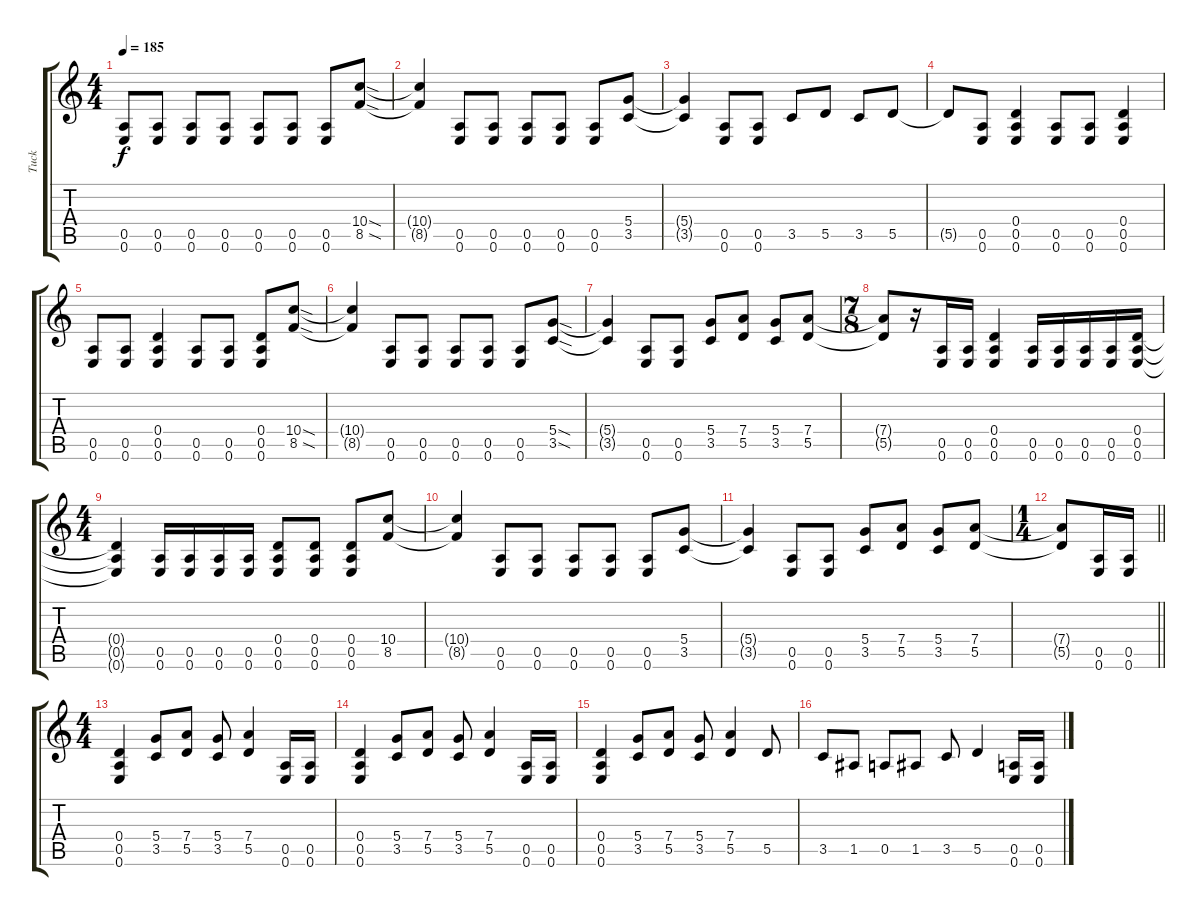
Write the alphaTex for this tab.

\track ("Tuck" "Tuck") {instrument distortionguitar}
\staff {score tabs}
\tuning (E4 B3 G3 D3 A2 E2) {hide}
\ts (4 4)
\tempo 185
\clef g2
\ks c
(0.5 0.6).8{dy f} (0.5 0.6).8 (0.5 0.6).8 (0.5 0.6).8 (0.5 0.6).8 (0.5 0.6).8 (0.5 0.6).8 (10.4{sod} 8.5{sod}).8 |
(10.4{t} 8.5{t}).4 (0.5 0.6).8 (0.5 0.6).8 (0.5 0.6).8 (0.5 0.6).8 (0.5 0.6).8 (5.4 3.5).8 |
(5.4{t} 3.5{t}).4 (0.5 0.6).8 (0.5 0.6).8 3.5.8 5.5.8 3.5.8 5.5.8 |
5.5{t}.8 (0.5 0.6).8 (0.4 0.5 0.6).4 (0.5 0.6).8 (0.5 0.6).8 (0.4 0.5 0.6).4 |
(0.5 0.6).8 (0.5 0.6).8 (0.4 0.5 0.6).4 (0.5 0.6).8 (0.5 0.6).8 (0.4 0.5 0.6).8 (10.4{sod} 8.5{sod}).8 |
(10.4{t} 8.5{t}).4 (0.5 0.6).8 (0.5 0.6).8 (0.5 0.6).8 (0.5 0.6).8 (0.5 0.6).8 (5.4{sod} 3.5{sod}).8 |
(5.4{t} 3.5{t}).4 (0.5 0.6).8 (0.5 0.6).8 (5.4 3.5).8 (7.4 5.5).8 (5.4 3.5).8 (7.4 5.5).8 |
\ts (7 8)
(7.4{t} 5.5{t}).8 r.16 (0.5 0.6).16 (0.5 0.6).16 (0.4 0.5 0.6).4 (0.5 0.6).16 (0.5 0.6).16 (0.5 0.6).16 (0.5 0.6).16 (0.4 0.5 0.6).16 |
\ts (4 4)
(0.4{t} 0.5{t} 0.6{t}).4 (0.5 0.6).16 (0.5 0.6).16 (0.5 0.6).16 (0.5 0.6).16 (0.4 0.5 0.6).8 (0.4 0.5 0.6).8 (0.4 0.5 0.6).8 (10.4 8.5).8 |
(10.4{t} 8.5{t}).4 (0.5 0.6).8 (0.5 0.6).8 (0.5 0.6).8 (0.5 0.6).8 (0.5 0.6).8 (5.4 3.5).8 |
(5.4{t} 3.5{t}).4 (0.5 0.6).8 (0.5 0.6).8 (5.4 3.5).8 (7.4 5.5).8 (5.4 3.5).8 (7.4 5.5).8 |
\ts (1 4)
\barLineRight lightlight
(7.4{t} 5.5{t}).8 (0.5 0.6).16 (0.5 0.6).16 |
\ts (4 4)
(0.4 0.5 0.6).4 (5.4 3.5).8 (7.4 5.5).8 (5.4 3.5).8 (7.4 5.5).4 (0.5 0.6).16 (0.5 0.6).16 |
(0.4 0.5 0.6).4 (5.4 3.5).8 (7.4 5.5).8 (5.4 3.5).8 (7.4 5.5).4 (0.5 0.6).16 (0.5 0.6).16 |
(0.4 0.5 0.6).4 (5.4 3.5).8 (7.4 5.5).8 (5.4 3.5).8 (7.4 5.5).4 5.5.8 |
3.5.8 1.5.8 0.5.8 1.5.8 3.5.8 5.5.4 (0.5 0.6).16 (0.5 0.6).16
